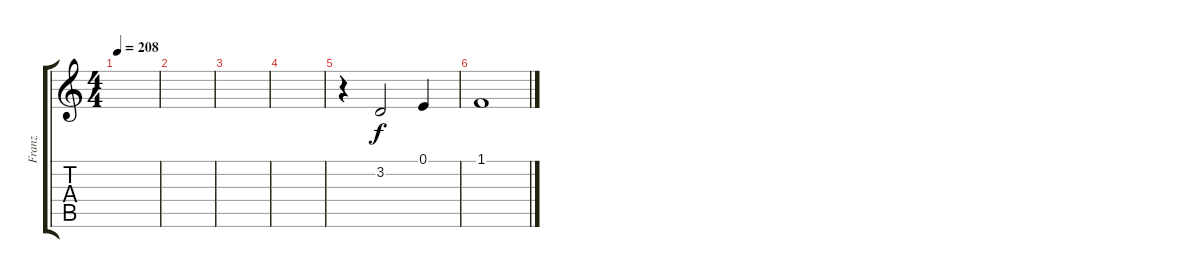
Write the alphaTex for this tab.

\track ("Franz" "Franz") {instrument baritonesax}
\staff {score tabs}
\tuning (E4 B3 G3 D3 A2 E2) {hide}
\ts (4 4)
\tempo 208
\clef g2
\ks c
|
|
|
|
r.4 3.2.2 0.1.4 |
1.1.1
